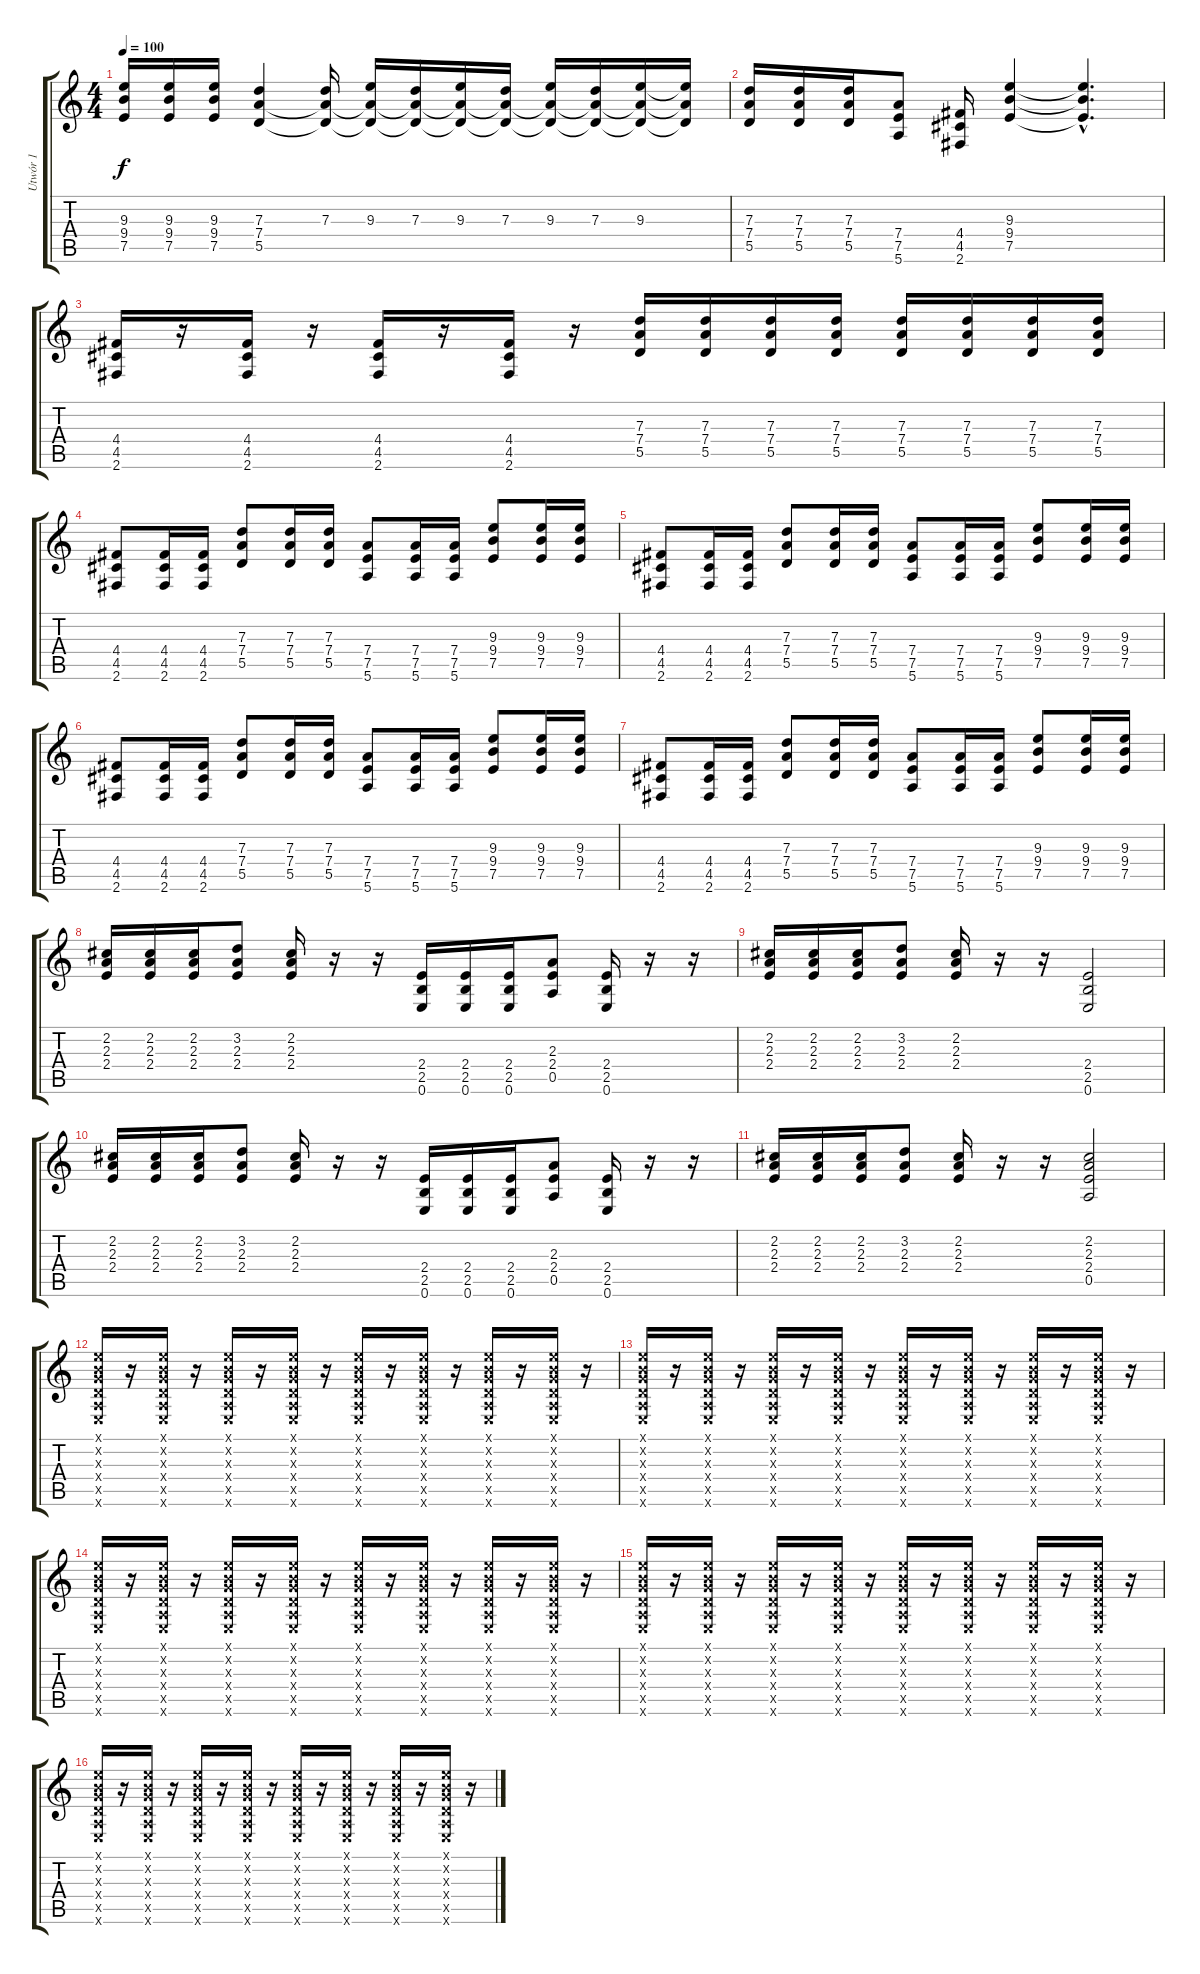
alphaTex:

\track ("Utwór 1" "Utwór 1") {instrument distortionguitar}
\staff {score tabs}
\tuning (E4 B3 G3 D3 A2 E2) {hide}
\ts (4 4)
\tempo 100
\clef g2
\ks c
(9.3 9.4 7.5).16{dy f} (9.3 9.4 7.5).16 (9.3 9.4 7.5).16 (7.3 7.4 5.5).4 (7.3 7.4{t} 5.5{t}).16 (9.3 7.4{t} 5.5{t}).16 (7.3 7.4{t} 5.5{t}).16 (9.3 7.4{t} 5.5{t}).16 (7.3 7.4{t} 5.5{t}).16 (9.3 7.4{t} 5.5{t}).16 (7.3 7.4{t} 5.5{t}).16 (9.3 7.4{t} 5.5{t}).16 (9.3{t} 7.4{t} 5.5{t}).16 |
(7.3 7.4 5.5).16 (7.3 7.4 5.5).16 (7.3 7.4 5.5).16 (7.4 7.5 5.6).8 (4.4 4.5 2.6).16 (9.3 9.4 7.5).4 (9.3{hac t} 9.4{hac t} 7.5{hac t}).4{d} |
(4.4 4.5 2.6).16 r.16 (4.4 4.5 2.6).16 r.16 (4.4 4.5 2.6).16 r.16 (4.4 4.5 2.6).16 r.16 (7.3 7.4 5.5).16 (7.3 7.4 5.5).16 (7.3 7.4 5.5).16 (7.3 7.4 5.5).16 (7.3 7.4 5.5).16 (7.3 7.4 5.5).16 (7.3 7.4 5.5).16 (7.3 7.4 5.5).16 |
(4.4 4.5 2.6).8 (4.4 4.5 2.6).16 (4.4 4.5 2.6).16 (7.3 7.4 5.5).8 (7.3 7.4 5.5).16 (7.3 7.4 5.5).16 (7.4 7.5 5.6).8 (7.4 7.5 5.6).16 (7.4 7.5 5.6).16 (9.3 9.4 7.5).8 (9.3 9.4 7.5).16 (9.3 9.4 7.5).16 |
(4.4 4.5 2.6).8 (4.4 4.5 2.6).16 (4.4 4.5 2.6).16 (7.3 7.4 5.5).8 (7.3 7.4 5.5).16 (7.3 7.4 5.5).16 (7.4 7.5 5.6).8 (7.4 7.5 5.6).16 (7.4 7.5 5.6).16 (9.3 9.4 7.5).8 (9.3 9.4 7.5).16 (9.3 9.4 7.5).16 |
(4.4 4.5 2.6).8 (4.4 4.5 2.6).16 (4.4 4.5 2.6).16 (7.3 7.4 5.5).8 (7.3 7.4 5.5).16 (7.3 7.4 5.5).16 (7.4 7.5 5.6).8 (7.4 7.5 5.6).16 (7.4 7.5 5.6).16 (9.3 9.4 7.5).8 (9.3 9.4 7.5).16 (9.3 9.4 7.5).16 |
(4.4 4.5 2.6).8 (4.4 4.5 2.6).16 (4.4 4.5 2.6).16 (7.3 7.4 5.5).8 (7.3 7.4 5.5).16 (7.3 7.4 5.5).16 (7.4 7.5 5.6).8 (7.4 7.5 5.6).16 (7.4 7.5 5.6).16 (9.3 9.4 7.5).8 (9.3 9.4 7.5).16 (9.3 9.4 7.5).16 |
(2.2 2.3 2.4).16 (2.2 2.3 2.4).16 (2.2 2.3 2.4).16 (3.2 2.3 2.4).8 (2.2 2.3 2.4).16 r.16 r.16 (2.4 2.5 0.6).16 (2.4 2.5 0.6).16 (2.4 2.5 0.6).16 (2.3 2.4 0.5).8 (2.4 2.5 0.6).16 r.16 r.16 |
(2.2 2.3 2.4).16 (2.2 2.3 2.4).16 (2.2 2.3 2.4).16 (3.2 2.3 2.4).8 (2.2 2.3 2.4).16 r.16 r.16 (2.4 2.5 0.6).2 |
(2.2 2.3 2.4).16 (2.2 2.3 2.4).16 (2.2 2.3 2.4).16 (3.2 2.3 2.4).8 (2.2 2.3 2.4).16 r.16 r.16 (2.4 2.5 0.6).16 (2.4 2.5 0.6).16 (2.4 2.5 0.6).16 (2.3 2.4 0.5).8 (2.4 2.5 0.6).16 r.16 r.16 |
(2.2 2.3 2.4).16 (2.2 2.3 2.4).16 (2.2 2.3 2.4).16 (3.2 2.3 2.4).8 (2.2 2.3 2.4).16 r.16 r.16 (2.2 2.3 2.4 0.5).2 |
(0.1{x} 0.2{x} 0.3{x} 0.4{x} 0.5{x} 0.6{x}).16 r.16 (0.1{x} 0.2{x} 0.3{x} 0.4{x} 0.5{x} 0.6{x}).16 r.16 (0.1{x} 0.2{x} 0.3{x} 0.4{x} 0.5{x} 0.6{x}).16 r.16 (0.1{x} 0.2{x} 0.3{x} 0.4{x} 0.5{x} 0.6{x}).16 r.16 (0.1{x} 0.2{x} 0.3{x} 0.4{x} 0.5{x} 0.6{x}).16 r.16 (0.1{x} 0.2{x} 0.3{x} 0.4{x} 0.5{x} 0.6{x}).16 r.16 (0.1{x} 0.2{x} 0.3{x} 0.4{x} 0.5{x} 0.6{x}).16 r.16 (0.1{x} 0.2{x} 0.3{x} 0.4{x} 0.5{x} 0.6{x}).16 r.16 |
(0.1{x} 0.2{x} 0.3{x} 0.4{x} 0.5{x} 0.6{x}).16 r.16 (0.1{x} 0.2{x} 0.3{x} 0.4{x} 0.5{x} 0.6{x}).16 r.16 (0.1{x} 0.2{x} 0.3{x} 0.4{x} 0.5{x} 0.6{x}).16 r.16 (0.1{x} 0.2{x} 0.3{x} 0.4{x} 0.5{x} 0.6{x}).16 r.16 (0.1{x} 0.2{x} 0.3{x} 0.4{x} 0.5{x} 0.6{x}).16 r.16 (0.1{x} 0.2{x} 0.3{x} 0.4{x} 0.5{x} 0.6{x}).16 r.16 (0.1{x} 0.2{x} 0.3{x} 0.4{x} 0.5{x} 0.6{x}).16 r.16 (0.1{x} 0.2{x} 0.3{x} 0.4{x} 0.5{x} 0.6{x}).16 r.16 |
(0.1{x} 0.2{x} 0.3{x} 0.4{x} 0.5{x} 0.6{x}).16 r.16 (0.1{x} 0.2{x} 0.3{x} 0.4{x} 0.5{x} 0.6{x}).16 r.16 (0.1{x} 0.2{x} 0.3{x} 0.4{x} 0.5{x} 0.6{x}).16 r.16 (0.1{x} 0.2{x} 0.3{x} 0.4{x} 0.5{x} 0.6{x}).16 r.16 (0.1{x} 0.2{x} 0.3{x} 0.4{x} 0.5{x} 0.6{x}).16 r.16 (0.1{x} 0.2{x} 0.3{x} 0.4{x} 0.5{x} 0.6{x}).16 r.16 (0.1{x} 0.2{x} 0.3{x} 0.4{x} 0.5{x} 0.6{x}).16 r.16 (0.1{x} 0.2{x} 0.3{x} 0.4{x} 0.5{x} 0.6{x}).16 r.16 |
(0.1{x} 0.2{x} 0.3{x} 0.4{x} 0.5{x} 0.6{x}).16 r.16 (0.1{x} 0.2{x} 0.3{x} 0.4{x} 0.5{x} 0.6{x}).16 r.16 (0.1{x} 0.2{x} 0.3{x} 0.4{x} 0.5{x} 0.6{x}).16 r.16 (0.1{x} 0.2{x} 0.3{x} 0.4{x} 0.5{x} 0.6{x}).16 r.16 (0.1{x} 0.2{x} 0.3{x} 0.4{x} 0.5{x} 0.6{x}).16 r.16 (0.1{x} 0.2{x} 0.3{x} 0.4{x} 0.5{x} 0.6{x}).16 r.16 (0.1{x} 0.2{x} 0.3{x} 0.4{x} 0.5{x} 0.6{x}).16 r.16 (0.1{x} 0.2{x} 0.3{x} 0.4{x} 0.5{x} 0.6{x}).16 r.16 |
(0.1{x} 0.2{x} 0.3{x} 0.4{x} 0.5{x} 0.6{x}).16 r.16 (0.1{x} 0.2{x} 0.3{x} 0.4{x} 0.5{x} 0.6{x}).16 r.16 (0.1{x} 0.2{x} 0.3{x} 0.4{x} 0.5{x} 0.6{x}).16 r.16 (0.1{x} 0.2{x} 0.3{x} 0.4{x} 0.5{x} 0.6{x}).16 r.16 (0.1{x} 0.2{x} 0.3{x} 0.4{x} 0.5{x} 0.6{x}).16 r.16 (0.1{x} 0.2{x} 0.3{x} 0.4{x} 0.5{x} 0.6{x}).16 r.16 (0.1{x} 0.2{x} 0.3{x} 0.4{x} 0.5{x} 0.6{x}).16 r.16 (0.1{x} 0.2{x} 0.3{x} 0.4{x} 0.5{x} 0.6{x}).16 r.16
